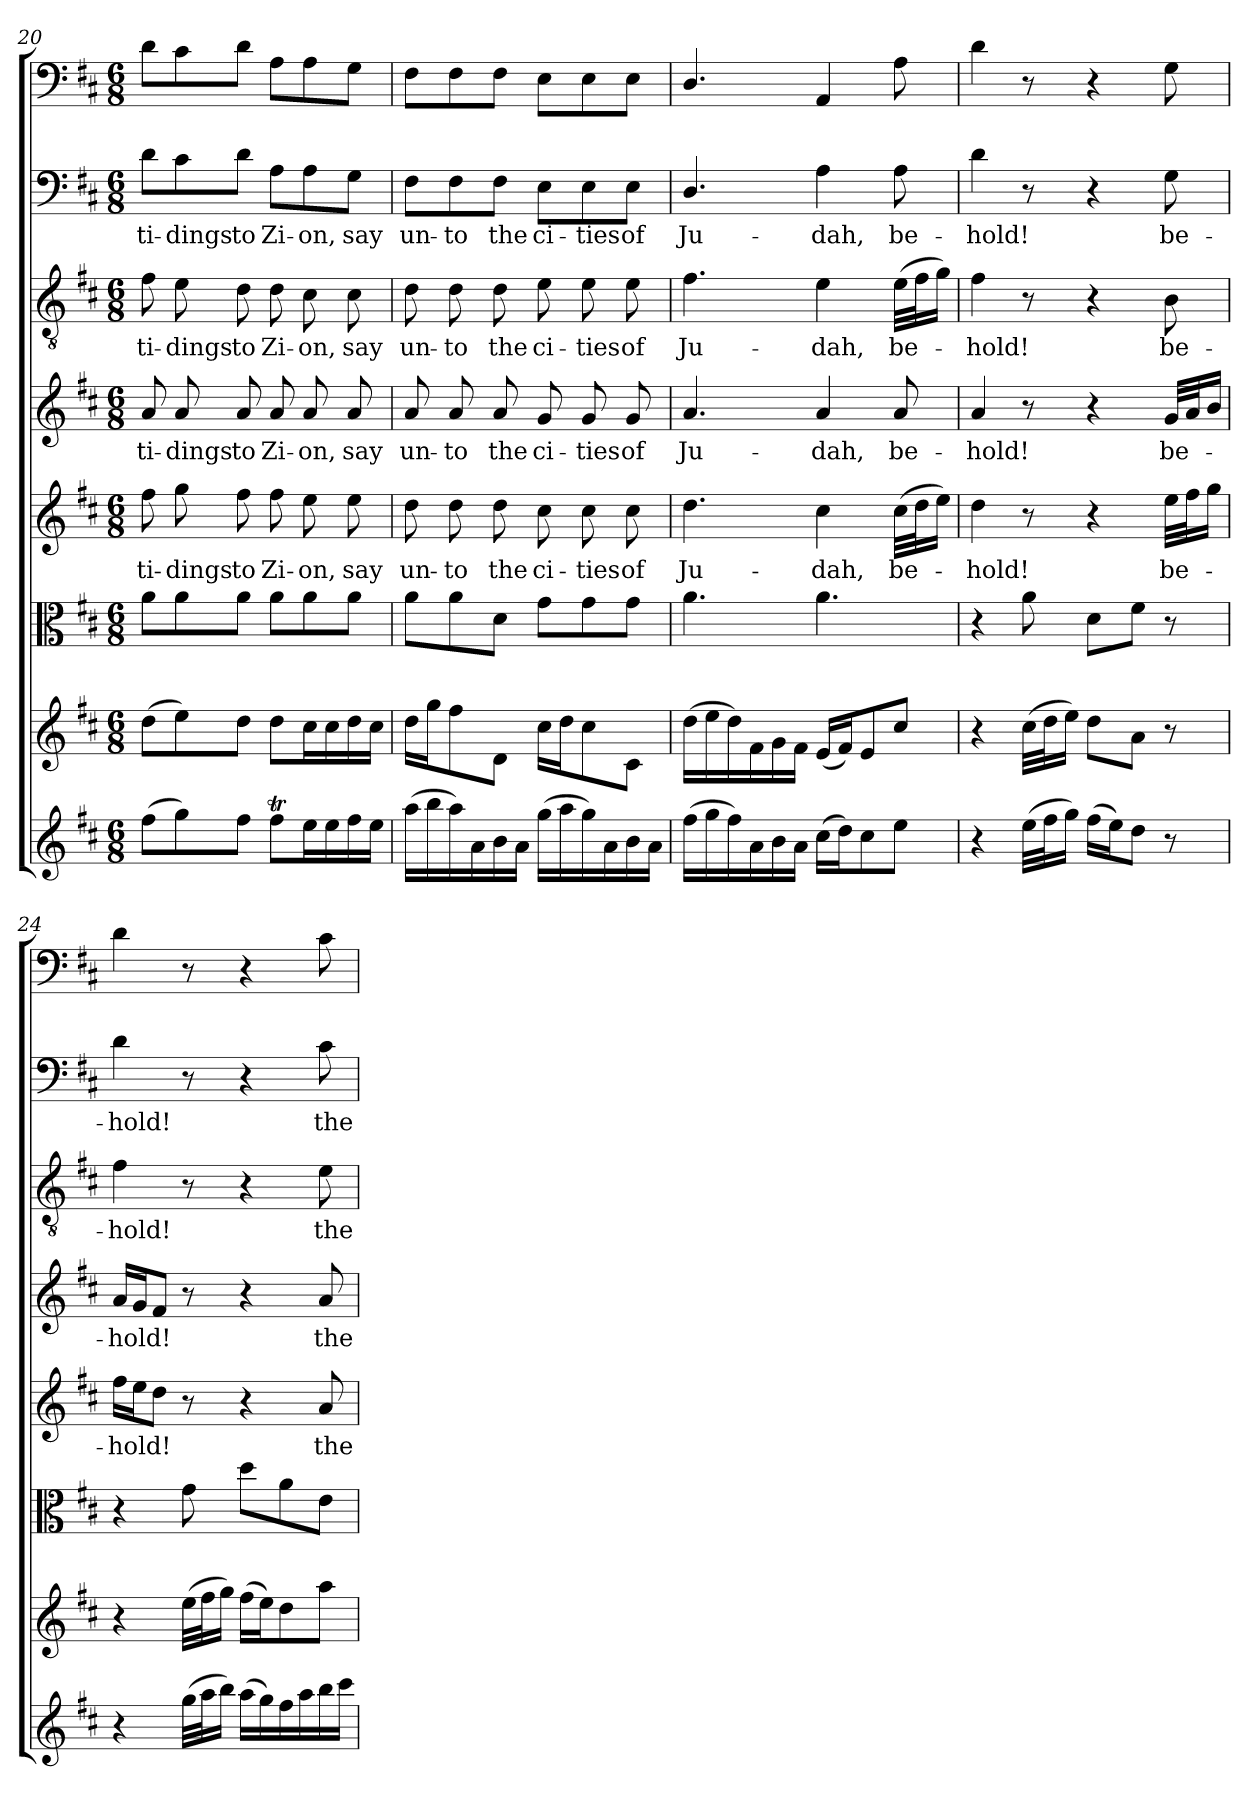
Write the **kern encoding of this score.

**kern	**kern	**kern	**kern	**text	**kern	**text	**kern	**text	**kern	**text	**kern
*part8	*part7	*part6	*part5	*part5	*part4	*part4	*part3	*part3	*part2	*part2	*part1
*staff8	*staff7	*staff6	*staff5	*staff5	*staff4	*staff4	*staff3	*staff3	*staff2	*staff2	*staff1
*clefG2	*clefG2	*clefC3	*clefG2	*	*clefG2	*	*clefGv2	*	*clefF4	*	*clefF4
*k[f#c#]	*k[f#c#]	*k[f#c#]	*k[f#c#]	*	*k[f#c#]	*	*k[f#c#]	*	*k[f#c#]	*	*k[f#c#]
*D:	*D:	*D:	*D:	*	*D:	*	*D:	*	*D:	*	*D:
*M6/8	*M6/8	*M6/8	*M6/8	*	*M6/8	*	*M6/8	*	*M6/8	*	*M6/8
=20	=20	=20	=20	=20	=20	=20	=20	=20	=20	=20	=20
(8ff#\L	(8dd\L	8a\L	8ff#\	ti-	8a/	ti-	8f#\	ti-	8d\L	ti-	8d\L
8gg\)	8ee\)	8a\	8gg\	-dings	8a/	-dings	8e\	-dings	8c#\	-dings	8c#\
8ff#\J	8dd\J	8a\J	8ff#\	to	8a/	to	8d\	to	8d\J	to	8d\J
8ff#t\L	8dd\L	8a\L	8ff#\	Zi-	8a/	Zi-	8d\	Zi-	8A\L	Zi-	8A\L
16ee\L	16cc#\L	8a\	8ee\	-on,	8a/	-on,	8c#\	-on,	8A\	-on,	8A\
16ee\	16cc#\	.	.	.	.	.	.	.	.	.	.
16ff#\	16dd\	8a\J	8ee\	say	8a/	say	8c#\	say	8G\J	say	8G\J
16ee\JJ	16cc#\JJ	.	.	.	.	.	.	.	.	.	.
=21	=21	=21	=21	=21	=21	=21	=21	=21	=21	=21	=21
(16aa\LL	16dd\LL	8a\L	8dd\	un-	8a/	un-	8d\	un-	8F#\L	un-	8F#\L
16bb\	16gg\J	.	.	.	.	.	.	.	.	.	.
16aa\)	8ff#\	8a\	8dd\	-to	8a/	-to	8d\	-to	8F#\	-to	8F#\
16a\	.	.	.	.	.	.	.	.	.	.	.
16b\	8d/J	8d\J	8dd\	the	8a/	the	8d\	the	8F#\J	the	8F#\J
16a\JJ	.	.	.	.	.	.	.	.	.	.	.
(16gg\LL	16cc#\LL	8g\L	8cc#\	ci-	8g/	ci-	8e\	ci-	8E\L	ci-	8E\L
16aa\	16dd\J	.	.	.	.	.	.	.	.	.	.
16gg\)	8cc#\	8g\	8cc#\	-ties	8g/	-ties	8e\	-ties	8E\	-ties	8E\
16a\	.	.	.	.	.	.	.	.	.	.	.
16b\	8c#/J	8g\J	8cc#\	of	8g/	of	8e\	of	8E\J	of	8E\J
16a\JJ	.	.	.	.	.	.	.	.	.	.	.
=22	=22	=22	=22	=22	=22	=22	=22	=22	=22	=22	=22
(16ff#\LL	(16dd\LL	4.a\	4.dd\	Ju-	4.a/	Ju-	4.f#\	Ju-	4.D/	Ju-	4.D/
16gg\	16ee\	.	.	.	.	.	.	.	.	.	.
16ff#\)	16dd\)	.	.	.	.	.	.	.	.	.	.
16a\	16f#\	.	.	.	.	.	.	.	.	.	.
16b\	16g\	.	.	.	.	.	.	.	.	.	.
16a\JJ	16f#\JJ	.	.	.	.	.	.	.	.	.	.
(16cc#\LL	(16e/LL	4.a\	4cc#\	-dah,	4a/	-dah,	4e\	-dah,	4A\	-dah,	4AA/
16dd\J)	16f#/J)	.	.	.	.	.	.	.	.	.	.
8cc#\	8e/	.	.	.	.	.	.	.	.	.	.
8ee\J	8cc#/J	.	(32cc#\LLL	be-	8a/	be-	(32e\LLL	be-	8A\	be-	8A\
.	.	.	32dd\J	.	.	.	32f#\J	.	.	.	.
.	.	.	16ee\JJ)	.	.	.	16g\JJ)	.	.	.	.
=23	=23	=23	=23	=23	=23	=23	=23	=23	=23	=23	=23
4r	4r	4r	4dd\	-hold!	4a/	-hold!	4f#\	-hold!	4d\	-hold!	4d\
(32ee\LLL	(32cc#\LLL	8a\	8r	.	8r	.	8r	.	8r	.	8r
32ff#\J	32dd\J	.	.	.	.	.	.	.	.	.	.
16gg\JJ)	16ee\JJ)	.	.	.	.	.	.	.	.	.	.
(16ff#\LL	8dd\L	8d\L	4r	.	4r	.	4r	.	4r	.	4r
16ee\J)	.	.	.	.	.	.	.	.	.	.	.
8dd\J	8a\J	8f#\J	.	.	.	.	.	.	.	.	.
8r	8r	8r	32ee\LLL	be-	32g/LLL	be-	8B\	be-	8G\	be-	8G\
.	.	.	32ff#\J	.	32a/J	.	.	.	.	.	.
.	.	.	16gg\JJ	.	16b/JJ	.	.	.	.	.	.
=24	=24	=24	=24	=24	=24	=24	=24	=24	=24	=24	=24
4r	4r	4r	16ff#\LL	-hold!	16a/LL	-hold!	4f#\	-hold!	4d\	-hold!	4d\
.	.	.	16ee\J	.	16g/J	.	.	.	.	.	.
.	.	.	8dd\J	.	8f#/J	.	.	.	.	.	.
(32gg\LLL	(32ee\LLL	8g\	8r	.	8r	.	8r	.	8r	.	8r
32aa\J	32ff#\J	.	.	.	.	.	.	.	.	.	.
16bb\JJ)	16gg\JJ)	.	.	.	.	.	.	.	.	.	.
(16aa\LL	(16ff#\LL	8dd\L	4r	.	4r	.	4r	.	4r	.	4r
16gg\)	16ee\J)	.	.	.	.	.	.	.	.	.	.
16ff#\	8dd\	8a\	.	.	.	.	.	.	.	.	.
16aa\	.	.	.	.	.	.	.	.	.	.	.
16bb\	8aa\J	8e\J	8a/	the	8a/	the	8e\	the	8c#\	the	8c#\
16ccc#\JJ	.	.	.	.	.	.	.	.	.	.	.
=	=	=	=	=	=	=	=	=	=	=	=
*-	*-	*-	*-	*-	*-	*-	*-	*-	*-	*-	*-
